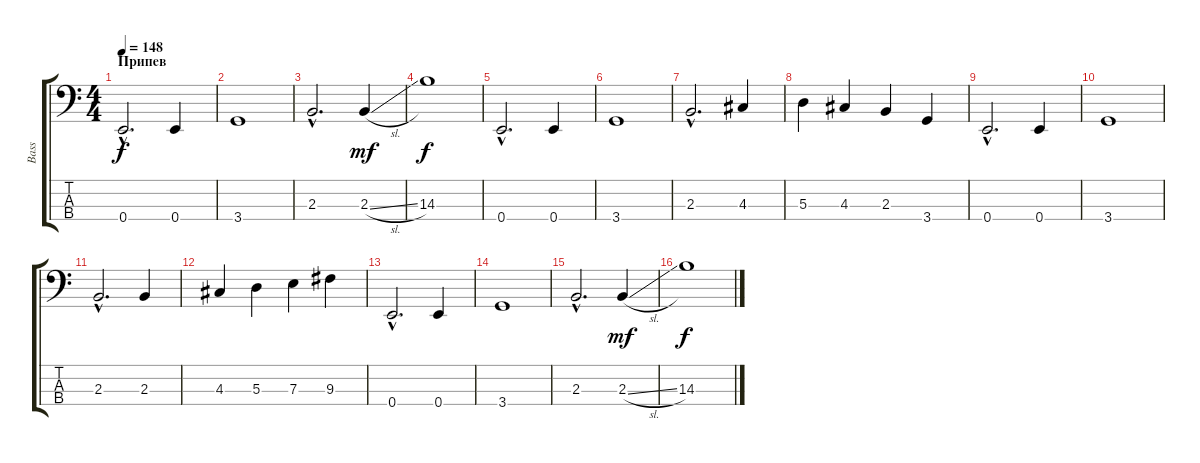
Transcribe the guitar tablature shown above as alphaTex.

\track ("Bass" "Bass") {instrument electricbassfinger}
\staff {score tabs}
\tuning (G2 D2 A1 E1) {hide}
\ts (4 4)
\section ("" "Припев")
\tempo 148
\clef f4
\ks c
0.4{hac}.2{d dy f volume 16} 0.4.4 |
3.4.1 |
2.3{hac}.2{d} 2.3{sl}.4{dy mf} |
14.3.1{dy f} |
0.4{hac}.2{d} 0.4.4 |
3.4.1 |
2.3{hac}.2{d} 4.3.4 |
5.3.4 4.3.4 2.3.4 3.4.4 |
0.4{hac}.2{d} 0.4.4 |
3.4.1 |
2.3{hac}.2{d} 2.3.4 |
4.3.4 5.3.4 7.3.4 9.3.4 |
0.4{hac}.2{d} 0.4.4 |
3.4.1 |
2.3{hac}.2{d} 2.3{sl}.4{dy mf} |
14.3.1{dy f}
